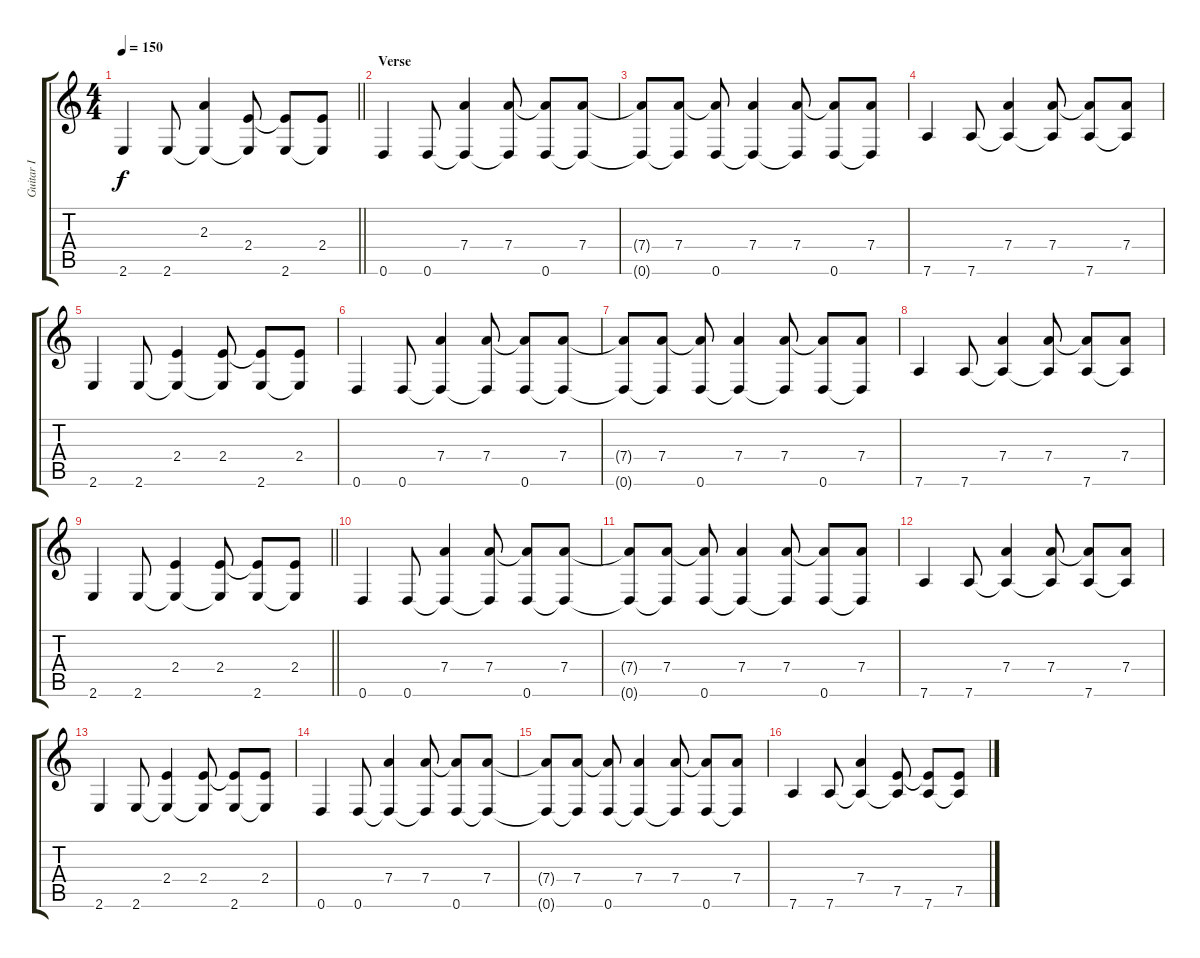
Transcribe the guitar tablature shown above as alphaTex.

\track ("Guitar I" "Guitar I") {instrument distortionguitar}
\staff {score tabs}
\tuning (E4 B3 G3 D3 A2 D2) {hide}
\ts (4 4)
\tempo 150
\clef g2
\barLineRight lightlight
\ks c
2.6.4{dy f} 2.6.8 (2.3 2.6{t}).4 (2.4 2.6{t}).8 (2.4{t} 2.6).8 (2.4 2.6{t}).8 |
\section ("" "Verse")
0.6.4 0.6.8 (7.4 0.6{t}).4 (7.4 0.6{t}).8 (7.4{t} 0.6).8 (7.4 0.6{t}).8 |
(7.4{t} 0.6{t}).8 (7.4 0.6{t}).8 (7.4{t} 0.6).8 (7.4 0.6{t}).4 (7.4 0.6{t}).8 (7.4{t} 0.6).8 (7.4 0.6{t}).8 |
7.6.4 7.6.8 (7.4 7.6{t}).4 (7.4 7.6{t}).8 (7.4{t} 7.6).8 (7.4 7.6{t}).8 |
2.6.4 2.6.8 (2.4 2.6{t}).4 (2.4 2.6{t}).8 (2.4{t} 2.6).8 (2.4 2.6{t}).8 |
0.6.4 0.6.8 (7.4 0.6{t}).4 (7.4 0.6{t}).8 (7.4{t} 0.6).8 (7.4 0.6{t}).8 |
(7.4{t} 0.6{t}).8 (7.4 0.6{t}).8 (7.4{t} 0.6).8 (7.4 0.6{t}).4 (7.4 0.6{t}).8 (7.4{t} 0.6).8 (7.4 0.6{t}).8 |
7.6.4 7.6.8 (7.4 7.6{t}).4 (7.4 7.6{t}).8 (7.4{t} 7.6).8 (7.4 7.6{t}).8 |
\barLineRight lightlight
2.6.4 2.6.8 (2.4 2.6{t}).4 (2.4 2.6{t}).8 (2.4{t} 2.6).8 (2.4 2.6{t}).8 |
0.6.4 0.6.8 (7.4 0.6{t}).4 (7.4 0.6{t}).8 (7.4{t} 0.6).8 (7.4 0.6{t}).8 |
(7.4{t} 0.6{t}).8 (7.4 0.6{t}).8 (7.4{t} 0.6).8 (7.4 0.6{t}).4 (7.4 0.6{t}).8 (7.4{t} 0.6).8 (7.4 0.6{t}).8 |
7.6.4 7.6.8 (7.4 7.6{t}).4 (7.4 7.6{t}).8 (7.4{t} 7.6).8 (7.4 7.6{t}).8 |
2.6.4 2.6.8 (2.4 2.6{t}).4 (2.4 2.6{t}).8 (2.4{t} 2.6).8 (2.4 2.6{t}).8 |
0.6.4 0.6.8 (7.4 0.6{t}).4 (7.4 0.6{t}).8 (7.4{t} 0.6).8 (7.4 0.6{t}).8 |
(7.4{t} 0.6{t}).8 (7.4 0.6{t}).8 (7.4{t} 0.6).8 (7.4 0.6{t}).4 (7.4 0.6{t}).8 (7.4{t} 0.6).8 (7.4 0.6{t}).8 |
7.6.4 7.6.8 (7.4 7.6{t}).4 (7.5 7.6{t}).8 (7.5{t} 7.6).8 (7.5 7.6{t}).8
